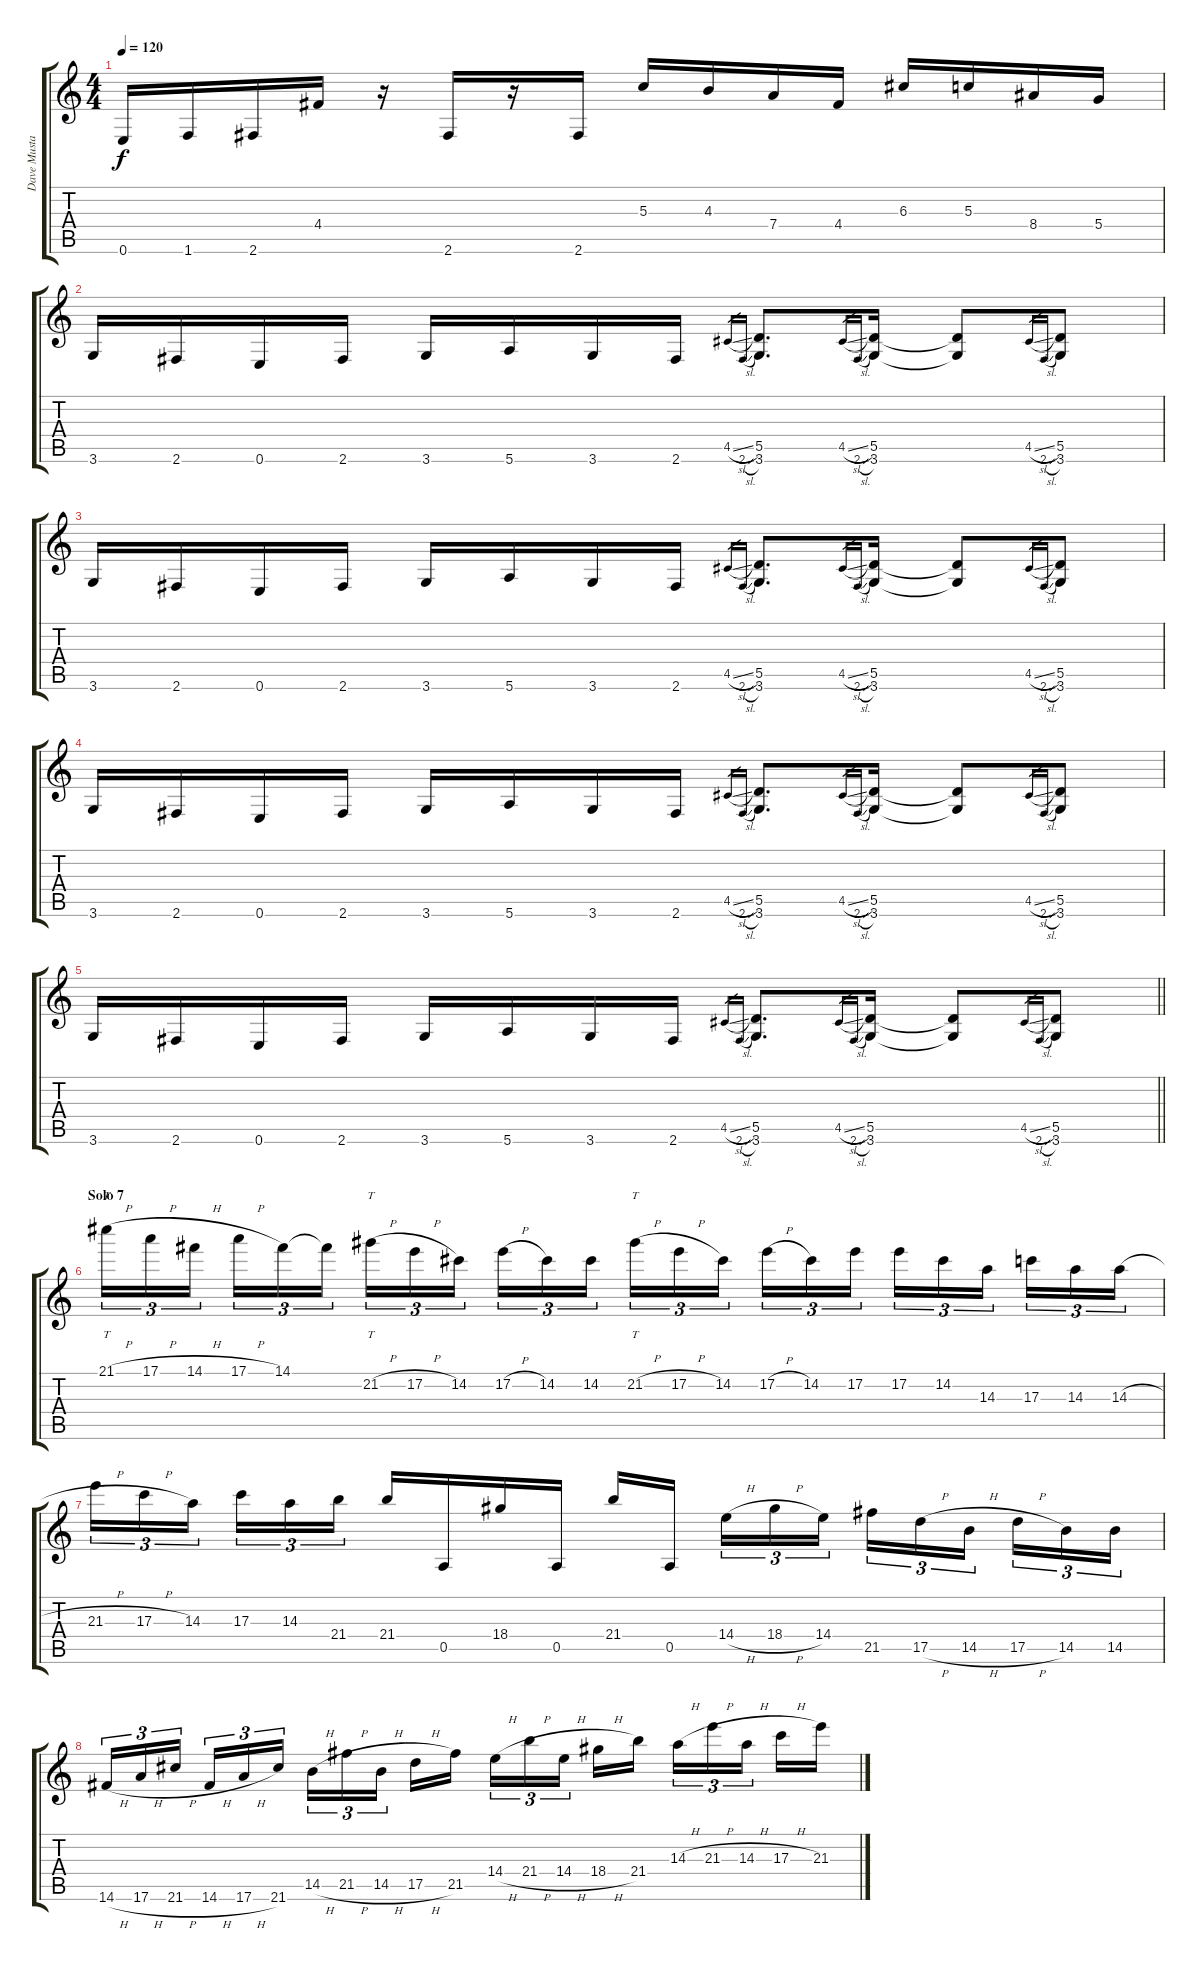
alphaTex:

\track ("Dave Mustaine" "Dave Musta") {instrument distortionguitar}
\staff {score tabs}
\tuning (E4 B3 G3 D3 A2 E2) {hide}
\ts (4 4)
\tempo 120
\clef g2
\ks c
0.6.16{dy f} 1.6.16 2.6.16 4.4.16 r.16 2.6.16 r.16 2.6.16 5.3.16 4.3.16 7.4.16 4.4.16 6.3.16 5.3.16 8.4.16 5.4.16 |
3.6.16 2.6.16 0.6.16 2.6.16 3.6.16 5.6.16 3.6.16 2.6.16 4.5{sl}.16{gr} 2.6{sl}.16{gr} (5.5 3.6).8{d} 4.5{sl}.16{gr} 2.6{sl}.16{gr} (5.5 3.6).16 (5.5{t} 3.6{t}).8 4.5{sl}.16{gr} 2.6{sl}.16{gr} (5.5 3.6).8 |
3.6.16 2.6.16 0.6.16 2.6.16 3.6.16 5.6.16 3.6.16 2.6.16 4.5{sl}.16{gr} 2.6{sl}.16{gr} (5.5 3.6).8{d} 4.5{sl}.16{gr} 2.6{sl}.16{gr} (5.5 3.6).16 (5.5{t} 3.6{t}).8 4.5{sl}.16{gr} 2.6{sl}.16{gr} (5.5 3.6).8 |
3.6.16 2.6.16 0.6.16 2.6.16 3.6.16 5.6.16 3.6.16 2.6.16 4.5{sl}.16{gr} 2.6{sl}.16{gr} (5.5 3.6).8{d} 4.5{sl}.16{gr} 2.6{sl}.16{gr} (5.5 3.6).16 (5.5{t} 3.6{t}).8 4.5{sl}.16{gr} 2.6{sl}.16{gr} (5.5 3.6).8 |
\barLineRight lightlight
3.6.16 2.6.16 0.6.16 2.6.16 3.6.16 5.6.16 3.6.16 2.6.16 4.5{sl}.16{gr} 2.6{sl}.16{gr} (5.5 3.6).8{d} 4.5{sl}.16{gr} 2.6{sl}.16{gr} (5.5 3.6).16 (5.5{t} 3.6{t}).8 4.5{sl}.16{gr} 2.6{sl}.16{gr} (5.5 3.6).8 |
\section ("" "Solo 7")
21.1{h}.16{tt tu (3 2)} 17.1{h}.16{tu (3 2)} 14.1{h}.16{tu (3 2) beam splitsecondary} 17.1{h}.16{tu (3 2)} 14.1.16{tu (3 2)} 14.1{t}.16{tu (3 2)} 21.2{h}.16{tt tu (3 2)} 17.2{h}.16{tu (3 2)} 14.2.16{tu (3 2) beam splitsecondary} 17.2{h}.16{tu (3 2)} 14.2.16{tu (3 2)} 14.2.16{tu (3 2)} 21.2{h}.16{tt tu (3 2)} 17.2{h}.16{tu (3 2)} 14.2.16{tu (3 2) beam splitsecondary} 17.2{h}.16{tu (3 2)} 14.2.16{tu (3 2)} 17.2.16{tu (3 2)} 17.2.16{tu (3 2)} 14.2.16{tu (3 2)} 14.3.16{tu (3 2) beam splitsecondary} 17.3.16{tu (3 2)} 14.3.16{tu (3 2)} 14.3{h}.16{tu (3 2)} |
21.3{h}.16{tu (3 2)} 17.3{h}.16{tu (3 2)} 14.3.16{tu (3 2) beam splitsecondary} 17.3.16{tu (3 2)} 14.3.16{tu (3 2)} 21.4.16{tu (3 2)} 21.4.16 0.5.16 18.4.16 0.5.16 21.4.16 0.5.16{beam splitsecondary} 14.4{h}.16{tu (3 2)} 18.4{h}.16{tu (3 2)} 14.4.16{tu (3 2)} 21.5.16{tu (3 2)} 17.5{h}.16{tu (3 2)} 14.5{h}.16{tu (3 2) beam splitsecondary} 17.5{h}.16{tu (3 2)} 14.5.16{tu (3 2)} 14.5.16{tu (3 2)} |
14.6{h}.16{tu (3 2)} 17.6{h}.16{tu (3 2)} 21.6{h}.16{tu (3 2) beam splitsecondary} 14.6{h}.16{tu (3 2)} 17.6{h}.16{tu (3 2)} 21.6.16{tu (3 2)} 14.5{h}.16{tu (3 2)} 21.5{h}.16{tu (3 2)} 14.5{h}.16{tu (3 2) beam splitsecondary} 17.5{h}.16 21.5.16 14.4{h}.16{tu (3 2)} 21.4{h}.16{tu (3 2)} 14.4{h}.16{tu (3 2) beam splitsecondary} 18.4{h}.16 21.4.16 14.3{h}.16{tu (3 2)} 21.3{h}.16{tu (3 2)} 14.3{h}.16{tu (3 2) beam splitsecondary} 17.3{h}.16 21.3.16
